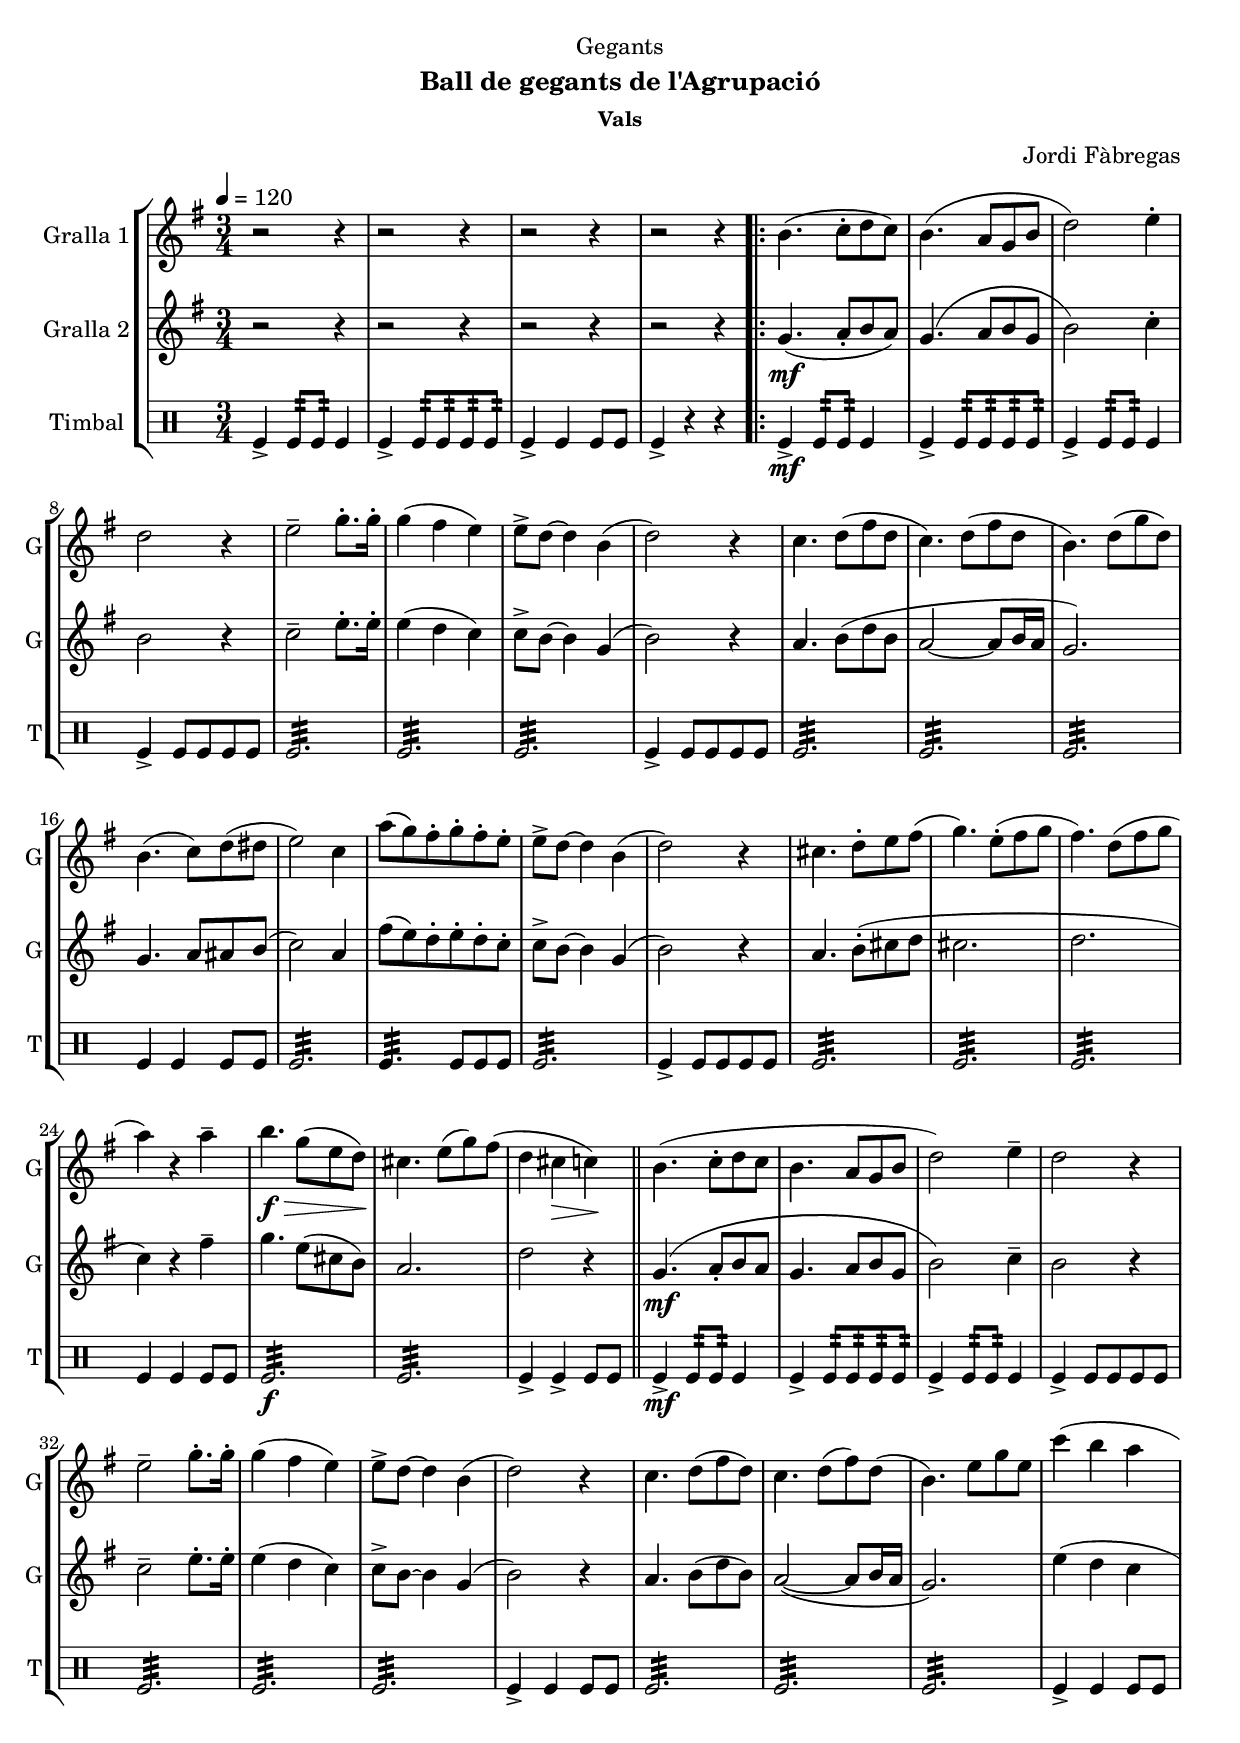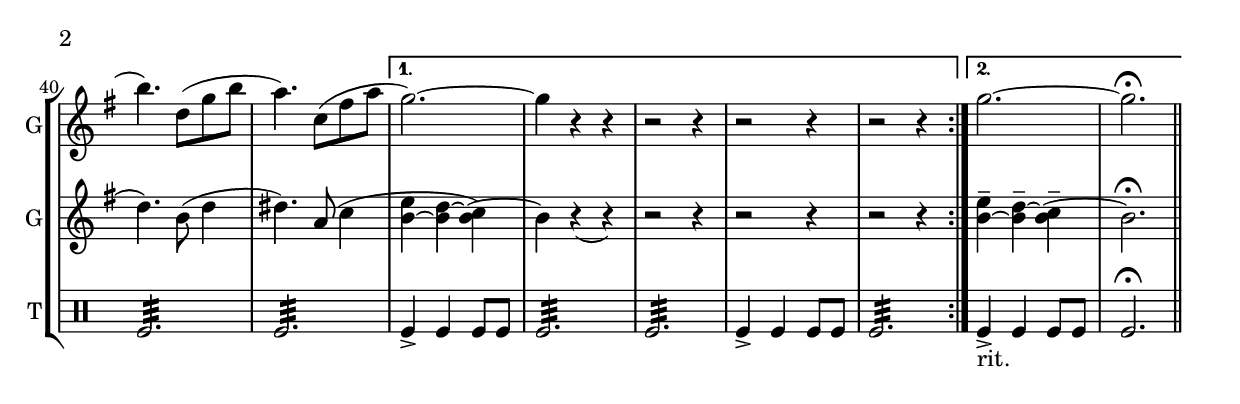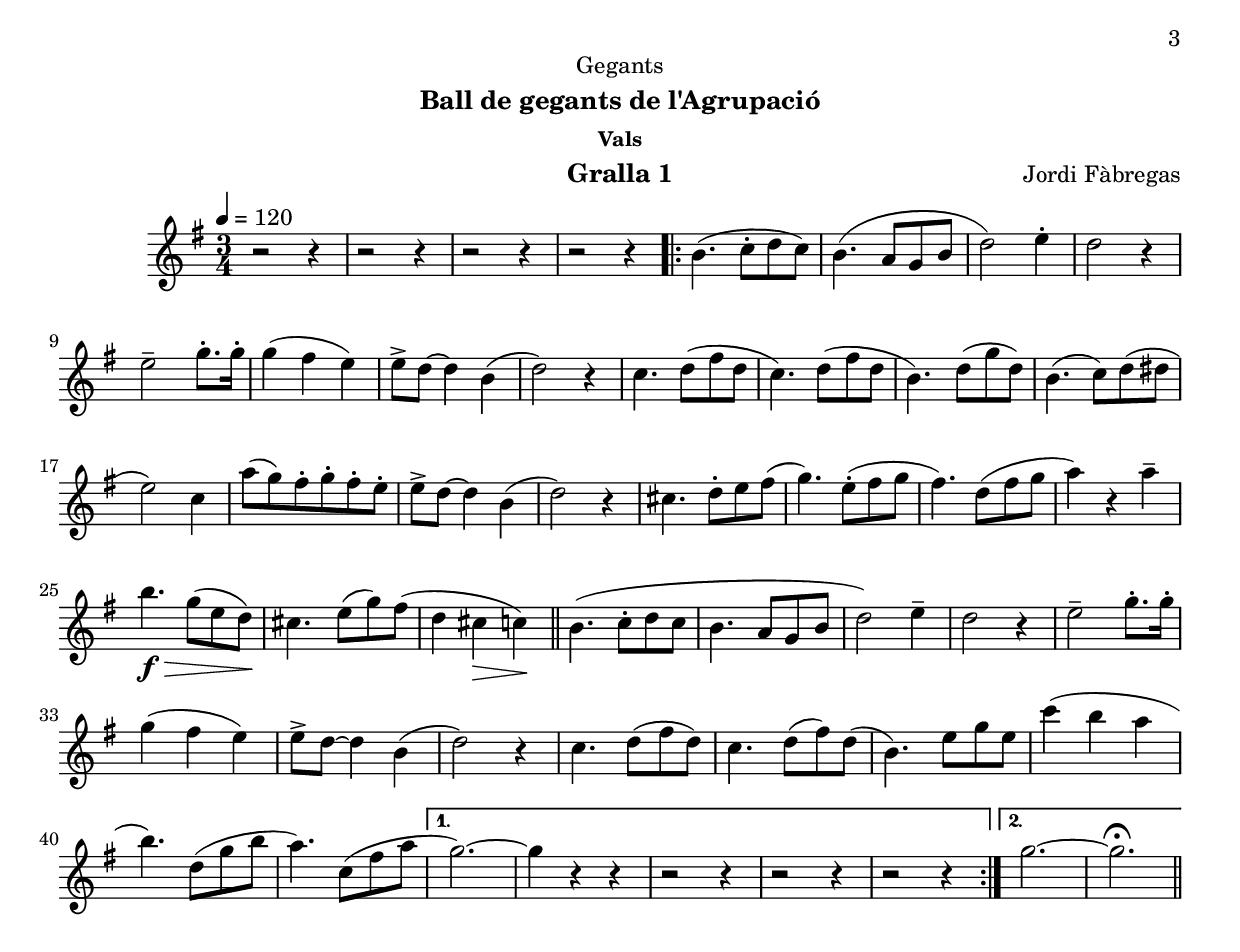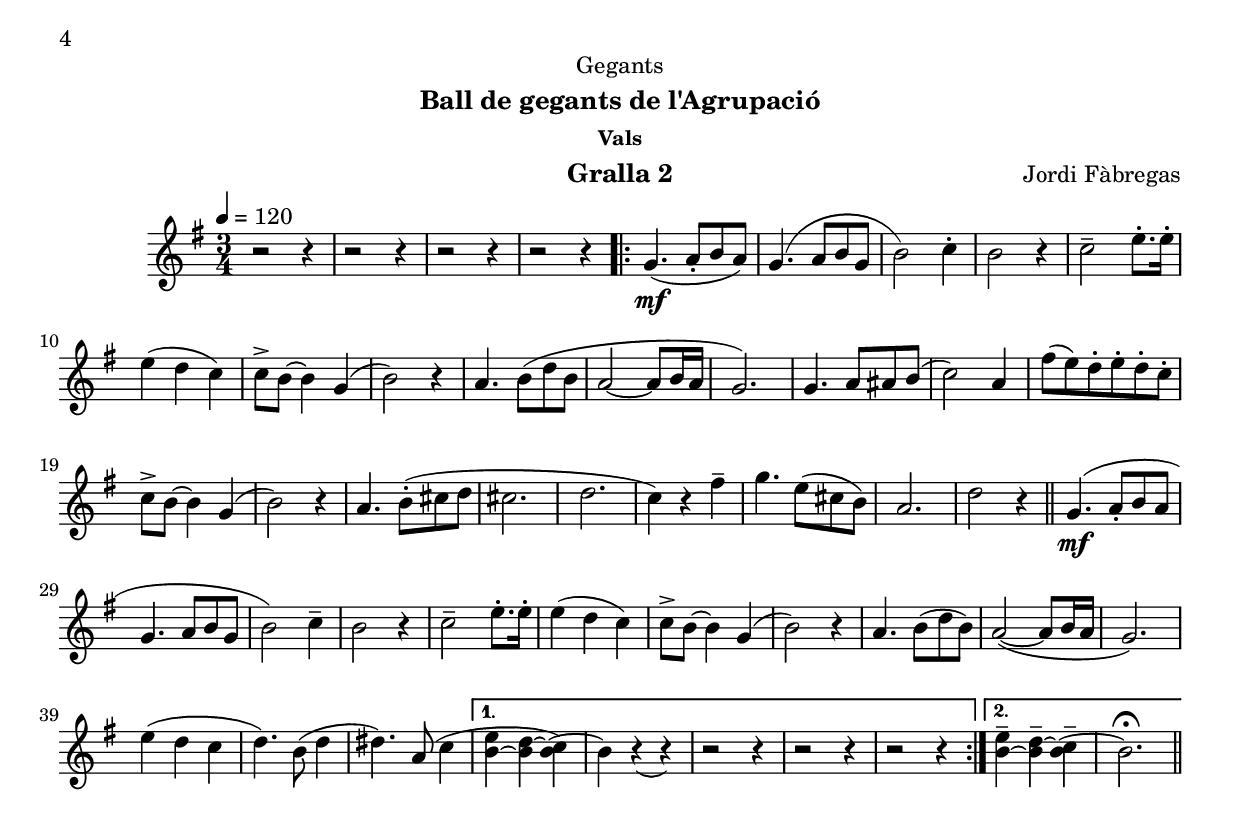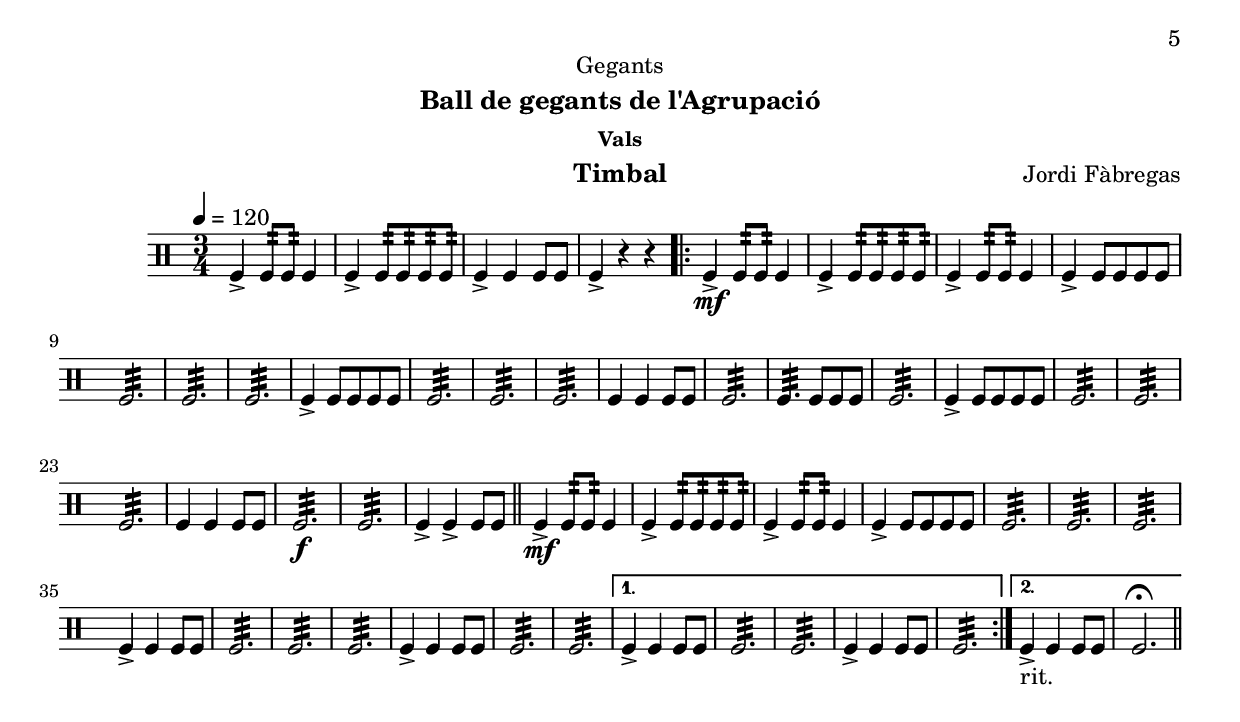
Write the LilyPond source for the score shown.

\version "2.22.1"

\header {
  dedication="Gegants"
  title=""
  subtitle="Ball de gegants de l'Agrupació"
  subsubtitle="Vals"
  poet=""
  meter=""
  piece=""
  composer="Jordi Fàbregas"
  arranger=""
  opus=""
  instrument=""
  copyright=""
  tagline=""
}

liniaroAa =
\relative b'
{
  \tempo 4=120
  \clef treble
  \key g \major
  \time 3/4
  r2 r4  |
  r2 r4  |
  r2 r4  |
  r2 r4  |
  %05
  \repeat volta 2 { b4. ( c8-. d  c  )  |
  b4. ( a8 g b   |
  d2 ) e4-.  |
  d2 r4  |
  e2-- g8.-. g16-.  |
  %10
  g4 ( fis e )  |
  e8-> d ~ d4 b (  |
  d2 ) r4  |
  c4. d8 ( fis d  |
  c4. ) d8 ( fis d  |
  %15
  b4. ) d8 ( g d )  |
  b4. ( c8 ) d ( dis   |
  e2 ) c4  |
  a'8 ( ( g ) fis-. g-. fis-. e-.  |
  e8-> d ~ d4 b (  |
  %20
  d2 ) ) r4  |
  cis4. d8-. e fis (   |
  g4. ) e8-. ( fis  g   |
  fis4. ) d8 ( fis  g   |
  a4 ) r a--  |
  %25
  b4. \f \> g8 ( e d \! )  |
  cis4. e8 ( g ) fis (  |
  d4 cis \> c ) \!  \bar "||"
  b4. ( c8-. d  c   |
  b4. a8 g  b   |
  %30
  d2 ) e4--  |
  d2 r4  |
  e2-- g8.-. g16-.  |
  g4 ( fis e )  |
  e8-> d ~ d4 b (  |
  %35
  d2 ) r4  |
  c4. d8 ( fis d )  |
  c4. d8 ( fis ) d (  |
  b4. ) e8 g e  |
  c'4 ( b a  |
  %40
  b4. ) d,8 ( g b  |
  a4. ) c,8 ( fis a }
  \alternative { { g2. ~ )  |
  g4 r r  |
  r2 r4  |
  %45
  r2 r4  |
  r2 r4 }
  { g2. ~   |
  g2.\fermata } } \bar "||"
}

liniaroAb =
\relative g'
{
  \tempo 4=120
  \clef treble
  \key g \major
  \time 3/4
  r2 r4  |
  r2 r4  |
  r2 r4  |
  r2 r4  |
  %05
  \repeat volta 2 { g4. ( \mf a8-. b  a  )  |
  g4. ( a8 b g   |
  b2 ) c4-.  |
  b2 r4  |
  c2-- e8.-. e16-.  |
  %10
  e4 ( d c )  |
  c8-> b ~ b4 g (  |
  b2 ) r4  |
  a4. b8 ( d b  |
  a2 ~ a8 b16 a  |
  %15
  g2. )  |
  g4. a8 ais b (   |
  c2 ) a4  |
  fis'8 ( ( e ) d-. e-. d-. c-.  |
  c8-> b ~ b4 g (  |
  %20
  b2 ) ) r4  |
  a4. b8-. ( cis d    |
  cis2.   |
  d2.  |
  c4 ) r fis--  |
  %25
  g4. e8 ( cis b )  |
  a2.   |
  d2 r4  \bar "||"
  g,4. ( \mf a8-. b  a   |
  g4. a8 b  g   |
  %30
  b2 ) c4--  |
  b2 r4  |
  c2-- e8.-. e16-.  |
  e4 ( d c )  |
  c8-> b ~ b4 g (  |
  %35
  b2 ) r4  |
  a4. b8 ( d b )  |
  a2 ~ ( a8 b16 a  |
  g2. )  |
  e'4 ( d c  |
  %40
  d4. ) b8 ( d4  |
  dis4. ) a8 ( c4 }
  \alternative { { <b e>4 ~ <b d> ~ <b c> ~ )  |
  b4 r ( r )  |
  r2 r4  |
  %45
  r2 r4  |
  r2 r4 }
  { <b e>4-- ~ <b d>-- ~ <b c>-- ~  |
  b2.\fermata } } \bar "||"
}

liniaroAc =
\drummode
{
  \tempo 4=120
  \time 3/4
  tomfl4-> tomfl8:32 tomfl:32 tomfl4  |
  tomfl4-> tomfl8:32 tomfl:32 tomfl:32 tomfl:32  |
  tomfl4-> tomfl tomfl8 tomfl  |
  tomfl4-> r r  |
  %05
  \repeat volta 2 { tomfl4-> \mf tomfl8:32 tomfl:32 tomfl4  |
  tomfl4-> tomfl8:32 tomfl:32 tomfl:32 tomfl:32  |
  tomfl4-> tomfl8:32 tomfl:32 tomfl4  |
  tomfl4-> tomfl8 tomfl tomfl tomfl  |
  tomfl2.:32  |
  %10
  tomfl2.:32  |
  tomfl2.:32  |
  tomfl4-> tomfl8 tomfl tomfl tomfl  |
  tomfl2.:32  |
  tomfl2.:32  |
  %15
  tomfl2.:32  |
  tomfl4 tomfl tomfl8 tomfl  |
  tomfl2.:32  |
  tomfl4.:32 tomfl8 tomfl tomfl  |
  tomfl2.:32  |
  %20
  tomfl4-> tomfl8 tomfl tomfl tomfl  |
  tomfl2.:32  |
  tomfl2.:32  |
  tomfl2.:32  |
  tomfl4 tomfl tomfl8 tomfl  |
  %25
  tomfl2.:32 \f  |
  tomfl2.:32  |
  tomfl4-> tomfl-> tomfl8 tomfl  \bar "||"
  tomfl4-> \mf tomfl8:32 tomfl:32 tomfl4  |
  tomfl4-> tomfl8:32 tomfl:32 tomfl:32 tomfl:32  |
  %30
  tomfl4-> tomfl8:32 tomfl:32 tomfl4  |
  tomfl4-> tomfl8 tomfl tomfl tomfl  |
  tomfl2.:32  |
  tomfl2.:32  |
  tomfl2.:32  |
  %35
  tomfl4-> tomfl tomfl8 tomfl  |
  tomfl2.:32  |
  tomfl2.:32  |
  tomfl2.:32  |
  tomfl4-> tomfl tomfl8 tomfl  |
  %40
  tomfl2.:32  |
  tomfl2.:32 }
  \alternative { { tomfl4-> tomfl tomfl8 tomfl  |
  tomfl2.:32  |
  tomfl2.:32  |
  %45
  tomfl4-> tomfl tomfl8 tomfl  |
  tomfl2.:32 }
  { tomfl4-> _"rit." tomfl tomfl8 tomfl  |
  tomfl2.\fermata } } \bar "||"
}

\bookpart {
  \score {
    \new StaffGroup {
      \override Score.RehearsalMark #'self-alignment-X = #LEFT
      <<
        \new Staff \with {instrumentName = #"Gralla 1" shortInstrumentName = #"G"} \liniaroAa
        \new Staff \with {instrumentName = #"Gralla 2" shortInstrumentName = #"G"} \liniaroAb
        \new DrumStaff \with {instrumentName = #"Timbal" shortInstrumentName = #"T"} \liniaroAc
      >>
    }
    \layout {}
  }
  \score { \unfoldRepeats
    \new StaffGroup {
      \override Score.RehearsalMark #'self-alignment-X = #LEFT
      <<
        \new Staff \with {instrumentName = #"Gralla 1" shortInstrumentName = #"G"} \liniaroAa
        \new Staff \with {instrumentName = #"Gralla 2" shortInstrumentName = #"G"} \liniaroAb
        \new DrumStaff \with {instrumentName = #"Timbal" shortInstrumentName = #"T"} \liniaroAc
      >>
    }
    \midi {
      \set Staff.midiInstrument = "oboe"
      \set DrumStaff.midiInstrument = "drums"
    }
  }
}

\bookpart {
  \header {instrument="Gralla 1"}
  \score {
    \new StaffGroup {
      \override Score.RehearsalMark #'self-alignment-X = #LEFT
      <<
        \new Staff \liniaroAa
      >>
    }
    \layout {}
  }
  \score { \unfoldRepeats
    \new StaffGroup {
      \override Score.RehearsalMark #'self-alignment-X = #LEFT
      <<
        \new Staff \liniaroAa
      >>
    }
    \midi {
      \set Staff.midiInstrument = "oboe"
      \set DrumStaff.midiInstrument = "drums"
    }
  }
}

\bookpart {
  \header {instrument="Gralla 2"}
  \score {
    \new StaffGroup {
      \override Score.RehearsalMark #'self-alignment-X = #LEFT
      <<
        \new Staff \liniaroAb
      >>
    }
    \layout {}
  }
  \score { \unfoldRepeats
    \new StaffGroup {
      \override Score.RehearsalMark #'self-alignment-X = #LEFT
      <<
        \new Staff \liniaroAb
      >>
    }
    \midi {
      \set Staff.midiInstrument = "oboe"
      \set DrumStaff.midiInstrument = "drums"
    }
  }
}

\bookpart {
  \header {instrument="Timbal"}
  \score {
    \new StaffGroup {
      \override Score.RehearsalMark #'self-alignment-X = #LEFT
      <<
        \new DrumStaff \liniaroAc
      >>
    }
    \layout {}
  }
  \score { \unfoldRepeats
    \new StaffGroup {
      \override Score.RehearsalMark #'self-alignment-X = #LEFT
      <<
        \new DrumStaff \liniaroAc
      >>
    }
    \midi {
      \set Staff.midiInstrument = "oboe"
      \set DrumStaff.midiInstrument = "drums"
    }
  }
}

